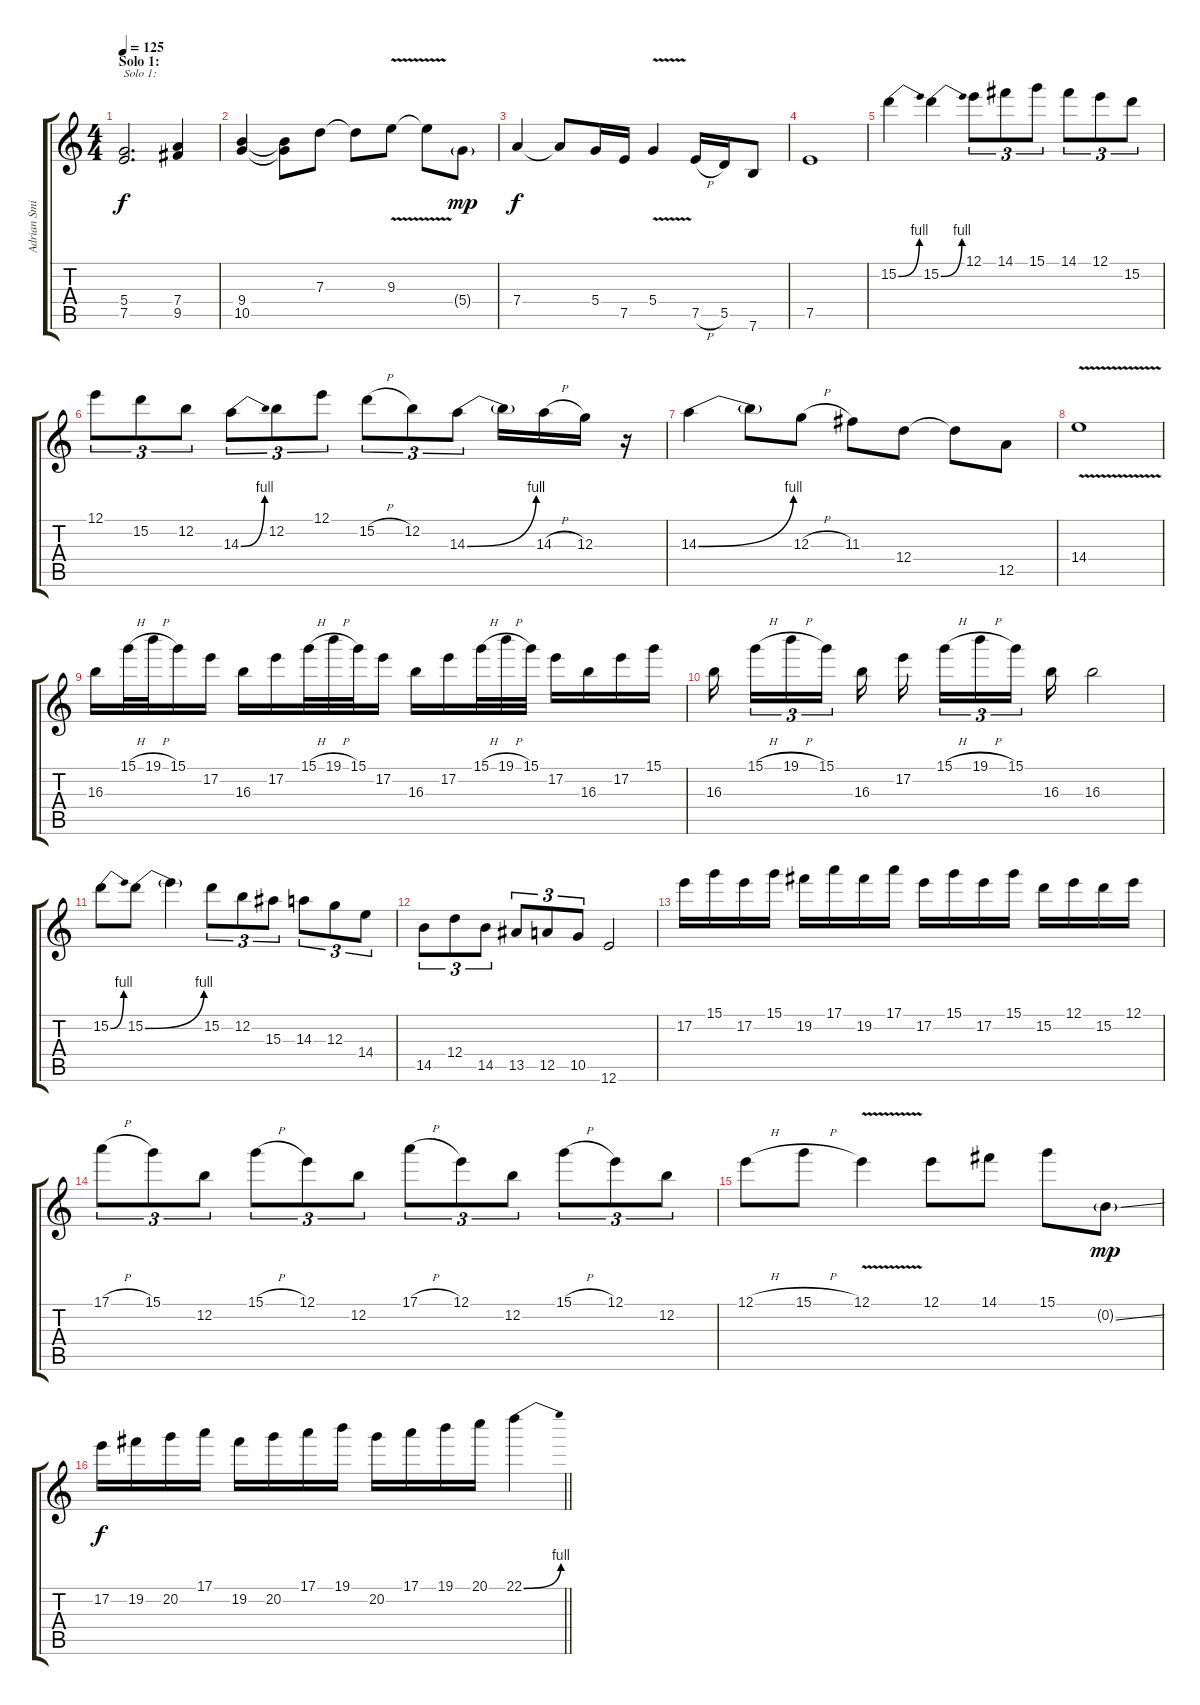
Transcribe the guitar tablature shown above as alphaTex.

\track ("Adrian Smith" "Adrian Smi") {instrument distortionguitar}
\staff {score tabs}
\tuning (E4 B3 G3 D3 A2 E2) {hide}
\ts (4 4)
\section ("" "Solo 1:")
\tempo 125
\clef g2
\ks c
(5.4 7.5).2{d txt "Solo 1:" dy f volume 16 instrument distortionguitar} (7.4 9.5).4 |
(9.4 10.5).4 (9.4{t} 10.5{t}).8 7.3.8 7.3{t}.8 9.3{v}.8 9.3{t}.8 5.4{g}.8{dy mp} |
7.4.4{dy f} 7.4{t}.8 5.4.16 7.5.16 5.4{v}.4 7.5{h}.16 5.5.16 7.6.8 |
7.5.1 |
15.2{be (bend 0 0 60 4)}.4 15.2{be (bend 0 0 60 4)}.4 12.1.8{tu (3 2)} 14.1.8{tu (3 2)} 15.1.8{tu (3 2)} 14.1.8{tu (3 2)} 12.1.8{tu (3 2)} 15.2.8{tu (3 2)} |
12.1.8{tu (3 2)} 15.2.8{tu (3 2)} 12.2.8{tu (3 2)} 14.3{be (bend 0 0 60 4)}.8{tu (3 2)} 12.2.8{tu (3 2)} 12.1.8{tu (3 2)} 15.2{h}.8{tu (3 2)} 12.2.8{tu (3 2)} 14.3{be (bend 0 0 60 4)}.8{tu (3 2)} 14.3{t}.16 14.3{h}.16 12.3.16 r.16 |
14.3{be (bend 0 0 60 4)}.4 14.3{t}.8 12.3{h}.8 11.3.8 12.4.8 12.4{t}.8 12.5.8 |
14.4{v}.1 |
16.3.16 15.1{h}.32 19.1{h}.32 15.1.16 17.2.16 16.3.16 17.2.16 15.1{h}.32 19.1{h}.32 15.1.32 17.2.16 16.3.16 17.2.16 15.1{h}.32 19.1{h}.32 15.1.32 17.2.16 16.3.16 17.2.16 15.1.16 |
16.3.16{beam splitsecondary} 15.1{h}.16{tu (3 2)} 19.1{h}.16{tu (3 2)} 15.1.16{tu (3 2) beam splitsecondary} 16.3.16 17.2.16{beam splitsecondary} 15.1{h}.16{tu (3 2)} 19.1{h}.16{tu (3 2)} 15.1.16{tu (3 2) beam splitsecondary} 16.3.16 16.3.2 |
15.2{be (bend 0 0 60 4)}.8 15.2{be (bend 0 0 60 4)}.8 15.2{t}.4 15.2.8{tu (3 2)} 12.2.8{tu (3 2)} 15.3.8{tu (3 2)} 14.3.8{tu (3 2)} 12.3.8{tu (3 2)} 14.4.8{tu (3 2)} |
14.5.8{tu (3 2)} 12.4.8{tu (3 2)} 14.5.8{tu (3 2)} 13.5.8{tu (3 2)} 12.5.8{tu (3 2)} 10.5.8{tu (3 2)} 12.6.2 |
17.2.16 15.1.16 17.2.16 15.1.16 19.2.16 17.1.16 19.2.16 17.1.16 17.2.16 15.1.16 17.2.16 15.1.16 15.2.16 12.1.16 15.2.16 12.1.16 |
17.1{h}.8{tu (3 2)} 15.1.8{tu (3 2)} 12.2.8{tu (3 2)} 15.1{h}.8{tu (3 2)} 12.1.8{tu (3 2)} 12.2.8{tu (3 2)} 17.1{h}.8{tu (3 2)} 12.1.8{tu (3 2)} 12.2.8{tu (3 2)} 15.1{h}.8{tu (3 2)} 12.1.8{tu (3 2)} 12.2.8{tu (3 2)} |
12.1{h}.8 15.1{h}.8 12.1{v}.4 12.1.8 14.1.8 15.1.8 0.2{ss g}.8{dy mp} |
\barLineRight lightlight
17.2.16{dy f} 19.2.16 20.2.16 17.1.16 19.2.16 20.2.16 17.1.16 19.1.16 20.2.16 17.1.16 19.1.16 20.1.16 22.1{be (bend 0 0 60 4)}.4
